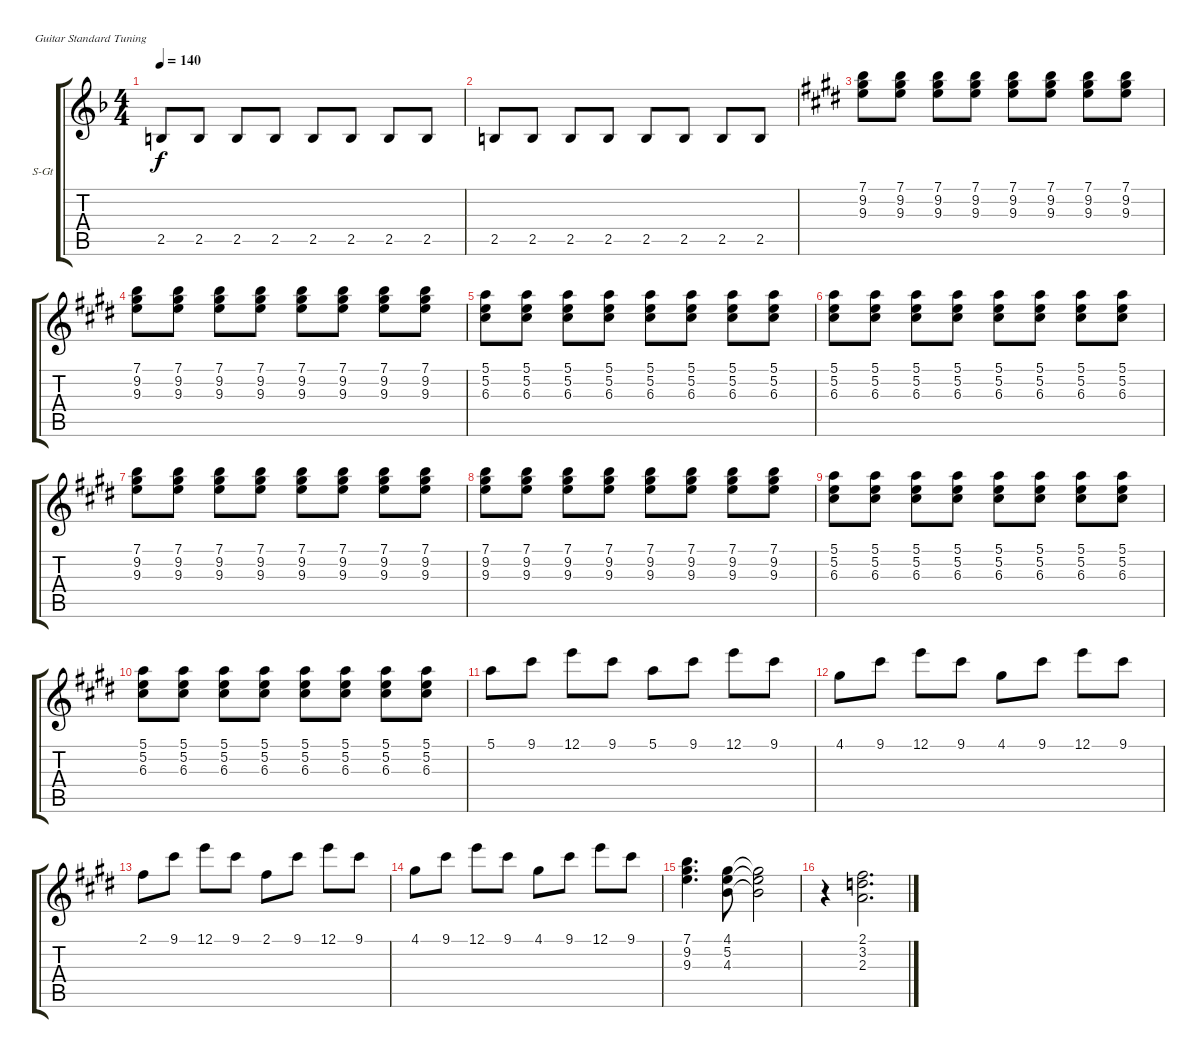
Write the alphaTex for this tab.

\bracketExtendMode groupsimilarinstruments
\firstSystemTrackNameOrientation horizontal
\otherSystemsTrackNameOrientation horizontal
\track ("Piano" "S-Gt") {instrument brightacousticpiano}
\staff {score tabs}
\tuning (E4 B3 G3 D3 A2 E2)
\displaytranspose 12
\ts (4 4)
\tempo 140
\clef g2
\ks f
2.5.8{dy f} 2.5.8 2.5.8 2.5.8 2.5.8 2.5.8 2.5.8 2.5.8 |
2.5.8 2.5.8 2.5.8 2.5.8 2.5.8 2.5.8 2.5.8 2.5.8 |
\ks e
(7.1 9.2 9.3).8 (7.1 9.2 9.3).8 (7.1 9.2 9.3).8 (7.1 9.2 9.3).8 (7.1 9.2 9.3).8 (7.1 9.2 9.3).8 (7.1 9.2 9.3).8 (7.1 9.2 9.3).8 |
(7.1 9.2 9.3).8 (7.1 9.2 9.3).8 (7.1 9.2 9.3).8 (7.1 9.2 9.3).8 (7.1 9.2 9.3).8 (7.1 9.2 9.3).8 (7.1 9.2 9.3).8 (7.1 9.2 9.3).8 |
(5.1 5.2 6.3).8 (5.1 5.2 6.3).8 (5.1 5.2 6.3).8 (5.1 5.2 6.3).8 (5.1 5.2 6.3).8 (5.1 5.2 6.3).8 (5.1 5.2 6.3).8 (5.1 5.2 6.3).8 |
(5.1 5.2 6.3).8 (5.1 5.2 6.3).8 (5.1 5.2 6.3).8 (5.1 5.2 6.3).8 (5.1 5.2 6.3).8 (5.1 5.2 6.3).8 (5.1 5.2 6.3).8 (5.1 5.2 6.3).8 |
(7.1 9.2 9.3).8 (7.1 9.2 9.3).8 (7.1 9.2 9.3).8 (7.1 9.2 9.3).8 (7.1 9.2 9.3).8 (7.1 9.2 9.3).8 (7.1 9.2 9.3).8 (7.1 9.2 9.3).8 |
(7.1 9.2 9.3).8 (7.1 9.2 9.3).8 (7.1 9.2 9.3).8 (7.1 9.2 9.3).8 (7.1 9.2 9.3).8 (7.1 9.2 9.3).8 (7.1 9.2 9.3).8 (7.1 9.2 9.3).8 |
(5.1 5.2 6.3).8 (5.1 5.2 6.3).8 (5.1 5.2 6.3).8 (5.1 5.2 6.3).8 (5.1 5.2 6.3).8 (5.1 5.2 6.3).8 (5.1 5.2 6.3).8 (5.1 5.2 6.3).8 |
(5.1 5.2 6.3).8 (5.1 5.2 6.3).8 (5.1 5.2 6.3).8 (5.1 5.2 6.3).8 (5.1 5.2 6.3).8 (5.1 5.2 6.3).8 (5.1 5.2 6.3).8 (5.1 5.2 6.3).8 |
5.1.8 9.1.8 12.1.8 9.1.8 5.1.8 9.1.8 12.1.8 9.1.8 |
4.1.8 9.1.8 12.1.8 9.1.8 4.1.8 9.1.8 12.1.8 9.1.8 |
2.1.8 9.1.8 12.1.8 9.1.8 2.1.8 9.1.8 12.1.8 9.1.8 |
4.1.8 9.1.8 12.1.8 9.1.8 4.1.8 9.1.8 12.1.8 9.1.8 |
(7.1 9.2 9.3).4{d} (4.1 5.2 4.3).8 (4.1{t} 5.2{t} 4.3{t}).2 |
r.4 (2.1 3.2 2.3).2{d}
